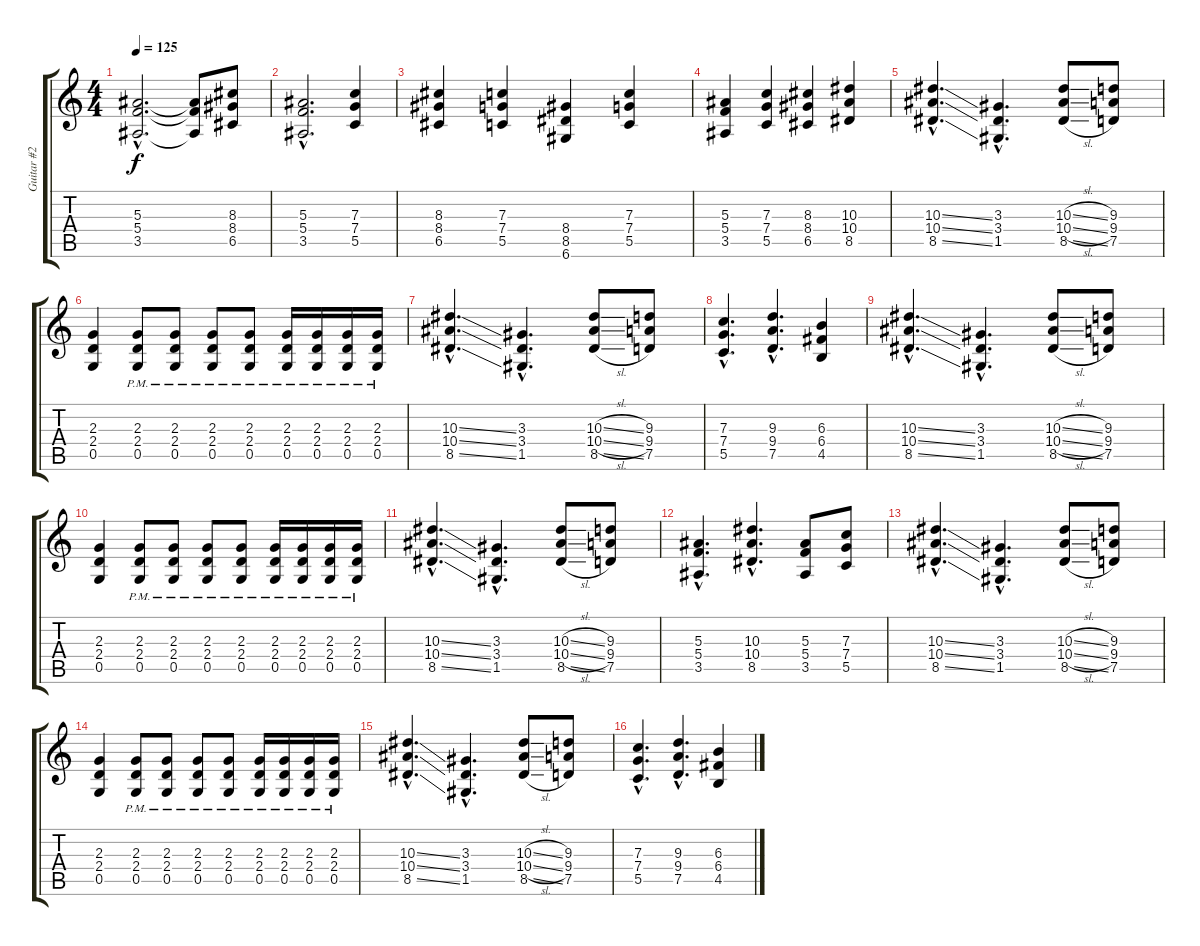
\track ("Guitar #2" "Guitar #2") {instrument distortionguitar}
\staff {score tabs}
\tuning (D4 A3 F3 C3 G2 D2) {hide}
\ts (4 4)
\tempo 125
\clef g2
\ks c
(5.3{hac} 5.4{hac} 3.5{hac}).2{d dy f} (5.3{t} 5.4{t} 3.5{t}).8 (8.3 8.4 6.5).8 |
(5.3{hac} 5.4{hac} 3.5{hac}).2{d} (7.3 7.4 5.5).4 |
(8.3 8.4 6.5).4 (7.3 7.4 5.5).4 (8.4 8.5 6.6).4 (7.3 7.4 5.5).4 |
(5.3 5.4 3.5).4 (7.3 7.4 5.5).4 (8.3 8.4 6.5).4 (10.3 10.4 8.5).4 |
\section ("" "")
(10.3{ss hac} 10.4{ss hac} 8.5{ss hac}).4{d} (3.3{hac} 3.4{hac} 1.5{hac}).4{d} (10.3{sl} 10.4{sl} 8.5{sl}).8 (9.3 9.4 7.5).8 |
(2.3 2.4 0.5).4 (2.3{pm} 2.4{pm} 0.5{pm}).8 (2.3{pm} 2.4{pm} 0.5{pm}).8 (2.3{pm} 2.4{pm} 0.5{pm}).8 (2.3{pm} 2.4{pm} 0.5{pm}).8 (2.3{pm} 2.4{pm} 0.5{pm}).16 (2.3{pm} 2.4{pm} 0.5{pm}).16 (2.3{pm} 2.4{pm} 0.5{pm}).16 (2.3{pm} 2.4{pm} 0.5{pm}).16 |
(10.3{ss hac} 10.4{ss hac} 8.5{ss hac}).4{d} (3.3{hac} 3.4{hac} 1.5{hac}).4{d} (10.3{sl} 10.4{sl} 8.5{sl}).8 (9.3 9.4 7.5).8 |
(7.3{hac} 7.4{hac} 5.5{hac}).4{d} (9.3{hac} 9.4{hac} 7.5{hac}).4{d} (6.3 6.4 4.5).4 |
(10.3{ss hac} 10.4{ss hac} 8.5{ss hac}).4{d} (3.3{hac} 3.4{hac} 1.5{hac}).4{d} (10.3{sl} 10.4{sl} 8.5{sl}).8 (9.3 9.4 7.5).8 |
(2.3 2.4 0.5).4 (2.3{pm} 2.4{pm} 0.5{pm}).8 (2.3{pm} 2.4{pm} 0.5{pm}).8 (2.3{pm} 2.4{pm} 0.5{pm}).8 (2.3{pm} 2.4{pm} 0.5{pm}).8 (2.3{pm} 2.4{pm} 0.5{pm}).16 (2.3{pm} 2.4{pm} 0.5{pm}).16 (2.3{pm} 2.4{pm} 0.5{pm}).16 (2.3{pm} 2.4{pm} 0.5{pm}).16 |
(10.3{ss hac} 10.4{ss hac} 8.5{ss hac}).4{d} (3.3{hac} 3.4{hac} 1.5{hac}).4{d} (10.3{sl} 10.4{sl} 8.5{sl}).8 (9.3 9.4 7.5).8 |
(5.3{hac} 5.4{hac} 3.5{hac}).4{d} (10.3{hac} 10.4{hac} 8.5{hac}).4{d} (5.3 5.4 3.5).8 (7.3 7.4 5.5).8 |
(10.3{ss hac} 10.4{ss hac} 8.5{ss hac}).4{d} (3.3{hac} 3.4{hac} 1.5{hac}).4{d} (10.3{sl} 10.4{sl} 8.5{sl}).8 (9.3 9.4 7.5).8 |
(2.3 2.4 0.5).4 (2.3{pm} 2.4{pm} 0.5{pm}).8 (2.3{pm} 2.4{pm} 0.5{pm}).8 (2.3{pm} 2.4{pm} 0.5{pm}).8 (2.3{pm} 2.4{pm} 0.5{pm}).8 (2.3{pm} 2.4{pm} 0.5{pm}).16 (2.3{pm} 2.4{pm} 0.5{pm}).16 (2.3{pm} 2.4{pm} 0.5{pm}).16 (2.3{pm} 2.4{pm} 0.5{pm}).16 |
(10.3{ss hac} 10.4{ss hac} 8.5{ss hac}).4{d} (3.3{hac} 3.4{hac} 1.5{hac}).4{d} (10.3{sl} 10.4{sl} 8.5{sl}).8 (9.3 9.4 7.5).8 |
(7.3{hac} 7.4{hac} 5.5{hac}).4{d} (9.3{hac} 9.4{hac} 7.5{hac}).4{d} (6.3 6.4 4.5).4
